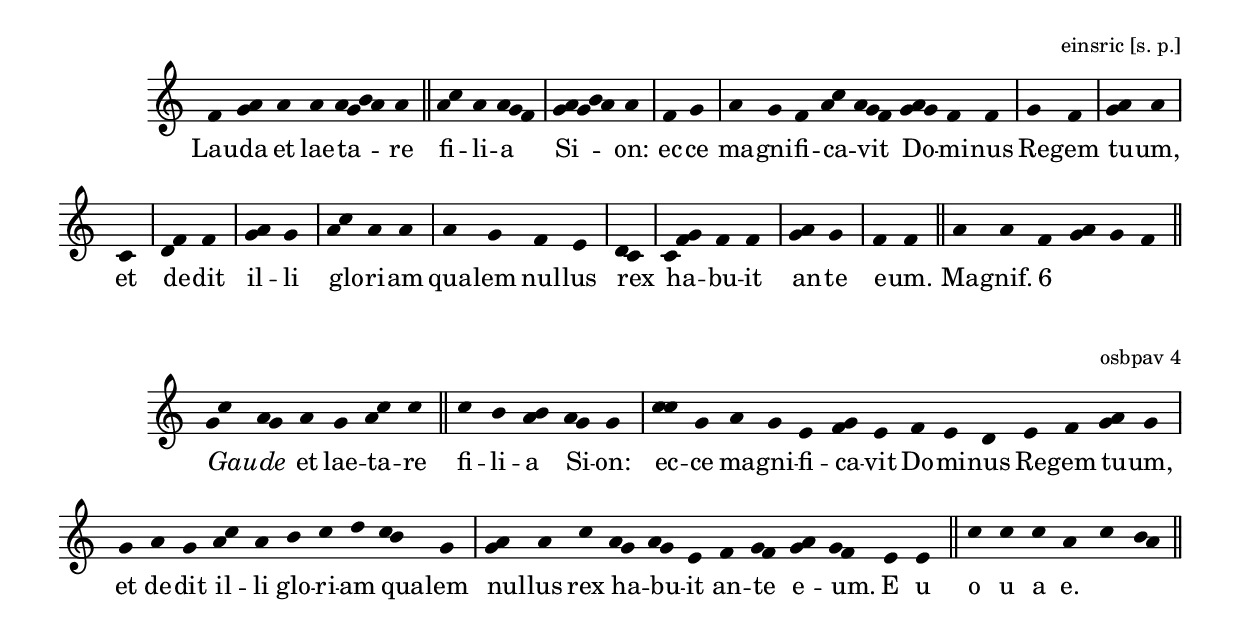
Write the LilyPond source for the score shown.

\version "2.19.32"

\include "../lib/synopsis.ily"

\score {
  \transpose c c' {
    \plainchant
    f4 \melisma { g a } a a \melisma { a g b a } a \bar "||"
    \melisma { a c' } a \melisma { a g f } \bar "|" \melisma { g a g b a } a \bar "|"
    f g \bar "|" a g f \melisma { a c' } \melisma { a g f } \melisma { g a g } f f \bar "|"
    g f \bar "|" \melisma { g a } a \bar "|"
    c \bar "|" \melisma { d f } f \bar "|" \melisma { g a } g \bar "|" \melisma { a c' } a a \bar "|"
    a g f e \bar "|" \melisma { d c } \bar "|" \melisma { c f g } f f \bar "|"
    \melisma { g a } g \bar "|" f f \bar "||"
    a a f \melisma { g a } g f \bar "||"
  }
  \addlyrics {
    Lau -- da et lae -- ta -- re
    fi -- li -- a Si -- on:
    ec -- ce ma -- gni -- fi -- ca -- vit Do -- mi -- nus
    Re -- gem tu -- um,
    et de -- dit il -- li glo -- ri -- am
    qua -- lem nul -- lus rex ha -- bu -- it
    an -- te e -- um.
    Ma -- gnif. "6"
  }
  \header {
    quid = "antiphona"
    fontes = "einsric [s. p.]"
  }
}

\score {
  \transpose c c' {
    \plainchant
    \melisma { g4 c' } \melisma { a g } a g \melisma { a c' } c' \bar "||"
    c' b \melisma { a b } \melisma { a g } g \bar "|"
    \melisma { c' c' } g a g e \melisma { f g } e f e d e f \melisma { g a } g \bar "|"
    g a g \melisma { a c' } a b c' d' \melisma { c' b } g \bar "|"
    \melisma { g a } a c' \melisma { a g } \melisma { a g } e f \melisma { g f } \melisma { g a } \melisma { g f } e e \bar "||"
    c' c' c' a c' \melisma { b a } \bar "||"
  }
  \addlyrics {
    \lyrit Gau -- de \lyrrev et lae -- ta -- re
    fi -- li -- a Si -- on:
    ec -- ce ma -- gni -- fi -- ca -- vit Do -- mi -- nus Re -- gem tu -- um,
    et de -- dit il -- li glo -- ri -- am
    qua -- lem nul -- lus rex ha -- bu -- it
    an -- te e -- um.
    E u o u a e.
  }
  \header {
    quid = "antiphona"
    fontes = "osbpav 4"
  }
}

%{
\score {
  \transpose c c' {
    \plainchant

  }
  \addlyrics {

  }
  \header {
    fontes = ""
  }
}
%}